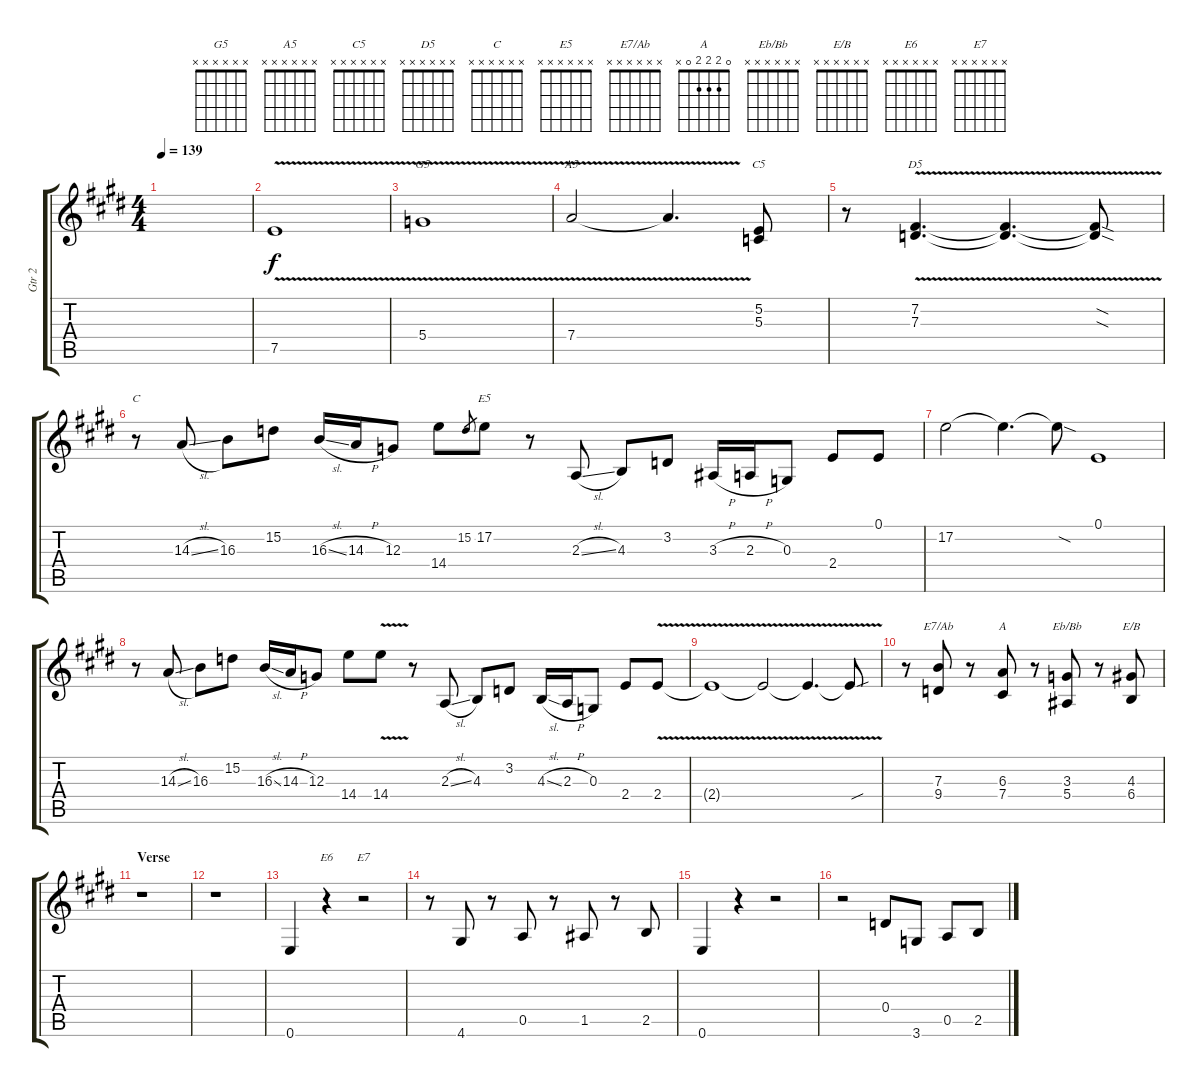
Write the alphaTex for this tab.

\track ("Gtr 2" "Gtr 2") {instrument acousticgrandpiano}
\staff {score tabs}
\tuning (E4 B3 G3 D4 A3 E3) {hide}
\chord ("G5" x x x x x x)
\chord ("A5" x x x x x x)
\chord ("C5" x x x x x x)
\chord ("D5" x x x x x x)
\chord ("C" x x x x x x)
\chord ("E5" x x x x x x)
\chord ("E7/Ab" x x x x x x)
\chord ("A" 0 2 2 2 0 x)
\chord ("Eb/Bb" x x x x x x)
\chord ("E/B" x x x x x x)
\chord ("E6" x x x x x x)
\chord ("E7" x x x x x x)
\ts (4 4)
\tempo 139
\clef g2
\ks e
|
7.5{v}.1 |
5.4{v}.1{ch "G5"} |
7.4{v}.2{ch "A5"} 7.4{v t}.4{d} (5.2 5.3).8{ch "C5"} |
r.8 (7.2{v} 7.3{v}).4{d ch "D5"} (7.2{v t} 7.3{v t}).4{d} (7.2{sod t} 7.3{sod t}).8 |
r.8{ch "C"} 14.3{sl}.8 16.3.8 15.2.8 16.3{sl}.16 14.3{h}.16 12.3.8 14.4.8 15.2.8{gr} 17.2.8{ch "E5"} r.8 2.3{sl}.8 4.3.8 3.2.8 3.3{h}.16 2.3{h}.16 0.3.8 2.4.8 0.1.8 |
17.2.2 17.2{t}.4{d} 17.2{sod t}.8 0.1.1 |
r.8 14.3{sl}.8 16.3.8 15.2.8 16.3{sl}.16 14.3{h}.16 12.3.8 14.4.8 14.4{v}.8 r.8 2.3{sl}.8 4.3.8 3.2.8 4.3{sl}.16 2.3{h}.16 0.3.8 2.4.8 2.4{v}.8 |
2.4{v t}.1 2.4{v t}.2 2.4{v t}.4{d} 2.4{sou t}.8 |
r.8 (7.3 9.4).8{ch "E7/Ab"} r.8 (6.3 7.4).8{ch "A"} r.8 (3.3 5.4).8{ch "Eb/Bb"} r.8 (4.3 6.4).8{ch "E/B"} |
\section ("" "Verse")
r.1 |
r.1 |
0.6.4 r.4{ch "E6"} r.2{ch "E7"} |
r.8 4.6.8 r.8 0.5.8 r.8 1.5.8 r.8 2.5.8 |
0.6.4 r.4 r.2 |
r.2 0.4.8 3.6.8 0.5.8 2.5.8
